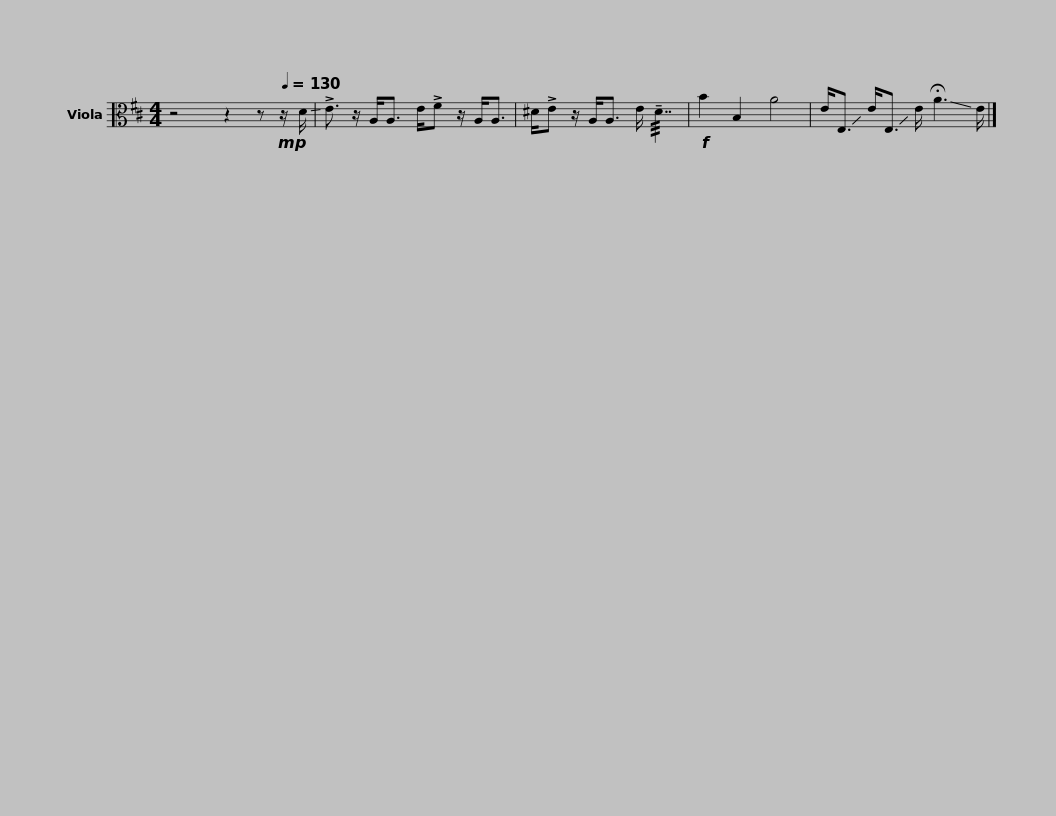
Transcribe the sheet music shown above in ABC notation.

X:1
L:1/8
M:4/4
I:linebreak $
K:D
V:1 alto
V:1
 z4 z2 z!mp![Q:1/4=130] z/ !-(!D/ | !-)!!>!E3/2 z/ A,<A, E/!>!F z/ A,<A, | ^D/!>!E z/ A,<A, E/ !///!!tenuto!D7/2 |!f! B2 B,2 A4 | E<!-(!E, !-)!E<!-(!E, !-)!E/ !-(!!fermata!A3 !-)!E/ |] %5
